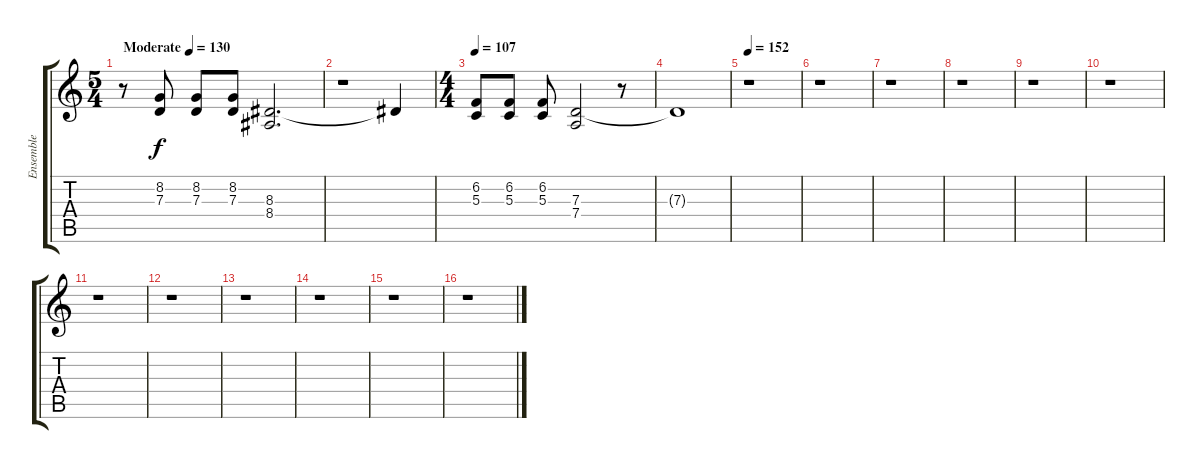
\track ("Ensemble" "Ensemble") {instrument stringensemble1}
\staff {score tabs}
\tuning (E4 B3 G3 D3 A2 E2) {hide}
\ts (5 4)
\tempo (130 "Moderate")
\clef g2
\ks c
r.8{dy f instrument stringensemble1} (8.2 7.3).8 (8.2 7.3).8 (8.2 7.3).8 (8.3 8.4).2{d} |
r.1 8.3{t}.4 |
\ts (4 4)
\tempo 107
(6.2 5.3).8 (6.2 5.3).8 (6.2 5.3).8 (7.3 7.4).2 r.8 |
7.3{t}.1 |
\tempo 152
r.1 |
r.1 |
r.1 |
r.1 |
r.1 |
r.1 |
r.1 |
r.1 |
r.1 |
r.1 |
r.1 |
r.1
